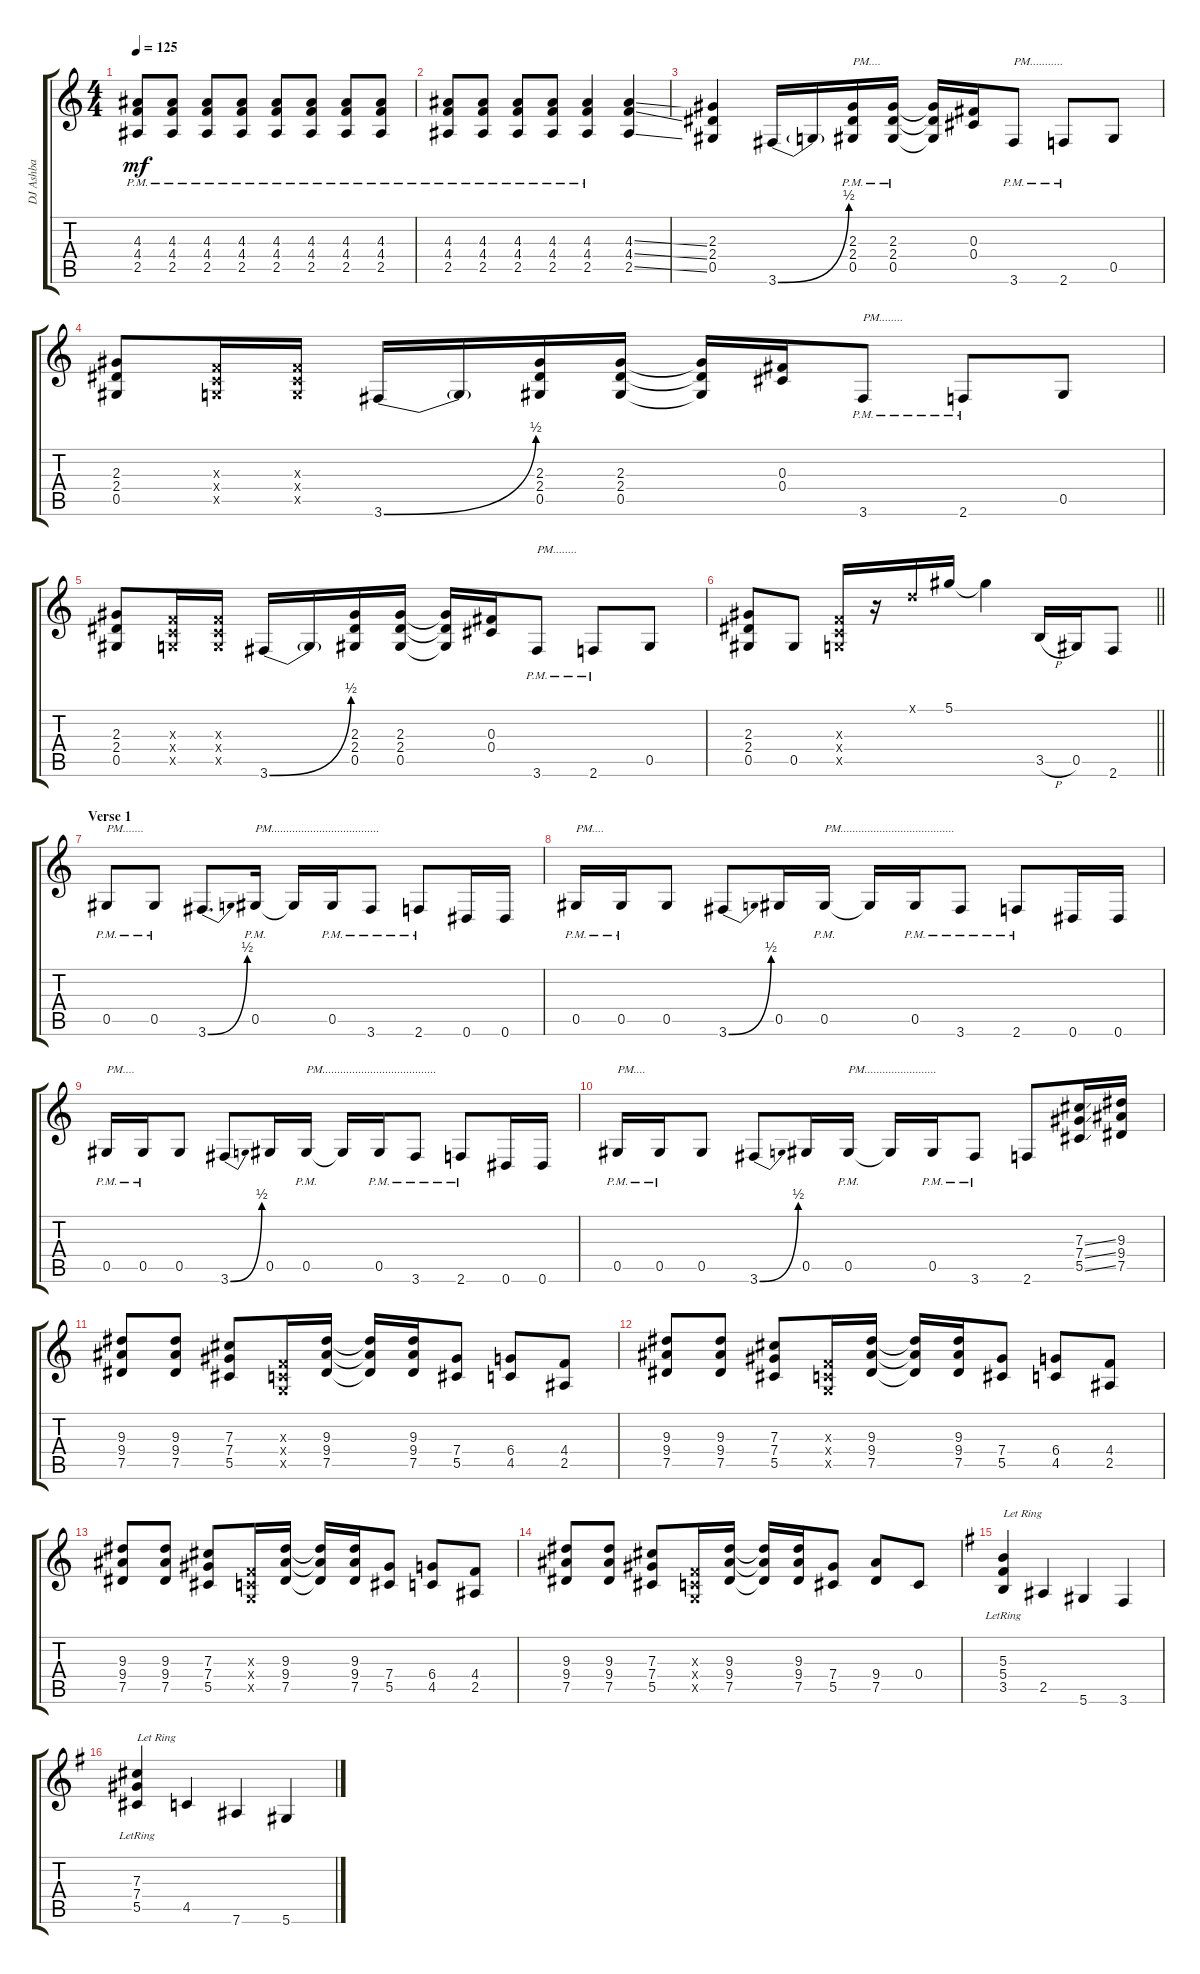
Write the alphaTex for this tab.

\track ("DJ Ashba" "DJ Ashba") {instrument overdrivenguitar}
\staff {score tabs}
\tuning (Eb4 Bb3 Gb3 Db3 Ab2 Eb2) {hide}
\ts (4 4)
\tempo 125
\clef g2
\ks c
(4.3{pm} 4.4{pm} 2.5{pm}).8{dy mf} (4.3{pm} 4.4{pm} 2.5{pm}).8 (4.3{pm} 4.4{pm} 2.5{pm}).8 (4.3{pm} 4.4{pm} 2.5{pm}).8 (4.3{pm} 4.4{pm} 2.5{pm}).8 (4.3{pm} 4.4{pm} 2.5{pm}).8 (4.3{pm} 4.4{pm} 2.5{pm}).8 (4.3{pm} 4.4{pm} 2.5{pm}).8 |
(4.3{pm} 4.4{pm} 2.5{pm}).8 (4.3{pm} 4.4{pm} 2.5{pm}).8 (4.3{pm} 4.4{pm} 2.5{pm}).8 (4.3{pm} 4.4{pm} 2.5{pm}).8 (4.3{pm} 4.4{pm} 2.5{pm}).4 (4.3{ss} 4.4{ss} 2.5{ss}).4 |
(2.3 2.4 0.5).4 3.6{be (bend 0 0 60 2)}.16 3.6{t}.16 (2.3{pm} 2.4{pm} 0.5{pm}).16{txt "PM...."} (2.3{pm} 2.4{pm} 0.5{pm}).16 (2.3{t} 2.4{t} 0.5{t}).16 (0.3 0.4).16 3.6{pm}.8{txt "PM..........."} 2.6{pm}.8 0.5.8 |
(2.3 2.4 0.5).8 (-1.3{x} -1.4{x} -1.5{x}).16 (-1.3{x} -1.4{x} -1.5{x}).16 3.6{be (bend 0 0 60 2)}.16 3.6{t}.16 (2.3 2.4 0.5).16 (2.3 2.4 0.5).16 (2.3{t} 2.4{t} 0.5{t}).16 (0.3 0.4).16 3.6{pm}.8{txt "PM........"} 2.6{pm}.8 0.5.8 |
(2.3 2.4 0.5).8 (-1.3{x} -1.4{x} -1.5{x}).16 (-1.3{x} -1.4{x} -1.5{x}).16 3.6{be (bend 0 0 60 2)}.16 3.6{t}.16 (2.3 2.4 0.5).16 (2.3 2.4 0.5).16 (2.3{t} 2.4{t} 0.5{t}).16 (0.3 0.4).16 3.6{pm}.8{txt "PM........"} 2.6{pm}.8 0.5.8 |
\barLineRight lightlight
(2.3 2.4 0.5).8 0.5.8 (-1.3{x} -1.4{x} -1.5{x}).16 r.16 -1.1{x}.16 5.1.16 5.1{t}.4 3.5{h}.16 0.5.16 2.6.8 |
\section ("" "Verse 1 ")
0.5{pm}.8{txt "PM......."} 0.5{pm}.8 3.6{be (bend 0 0 60 2)}.8{d} 0.5{pm}.16{txt "PM...................................."} 0.5{t}.16 0.5{pm}.16 3.6{pm}.8 2.6{pm}.8 0.6.16 0.6.16 |
0.5{pm}.16{txt "PM...."} 0.5{pm}.16 0.5.8 3.6{be (bend 0 0 60 2)}.8 0.5.16 0.5{pm}.16{txt "PM......................................"} 0.5{t}.16 0.5{pm}.16 3.6{pm}.8 2.6{pm}.8 0.6.16 0.6.16 |
0.5{pm}.16{txt "PM...."} 0.5{pm}.16 0.5.8 3.6{be (bend 0 0 60 2)}.8 0.5.16 0.5{pm}.16{txt "PM......................................"} 0.5{t}.16 0.5{pm}.16 3.6{pm}.8 2.6{pm}.8 0.6.16 0.6.16 |
0.5{pm}.16{txt "PM...."} 0.5{pm}.16 0.5.8 3.6{be (bend 0 0 60 2)}.8 0.5.16 0.5{pm}.16{txt "PM........................"} 0.5{t}.16 0.5{pm}.16 3.6{pm}.8 2.6.8 (7.3{ss} 7.4{ss} 5.5{ss}).16 (9.3 9.4 7.5).16 |
(9.3 9.4 7.5).8 (9.3 9.4 7.5).8 (7.3 7.4 5.5).8 (-1.3{x} -1.4{x} -1.5{x}).16 (9.3 9.4 7.5).16 (9.3{t} 9.4{t} 7.5{t}).16 (9.3 9.4 7.5).16 (7.4 5.5).8 (6.4 4.5).8 (4.4 2.5).8 |
(9.3 9.4 7.5).8 (9.3 9.4 7.5).8 (7.3 7.4 5.5).8 (-1.3{x} -1.4{x} -1.5{x}).16 (9.3 9.4 7.5).16 (9.3{t} 9.4{t} 7.5{t}).16 (9.3 9.4 7.5).16 (7.4 5.5).8 (6.4 4.5).8 (4.4 2.5).8 |
(9.3 9.4 7.5).8 (9.3 9.4 7.5).8 (7.3 7.4 5.5).8 (-1.3{x} -1.4{x} -1.5{x}).16 (9.3 9.4 7.5).16 (9.3{t} 9.4{t} 7.5{t}).16 (9.3 9.4 7.5).16 (7.4 5.5).8 (6.4 4.5).8 (4.4 2.5).8 |
(9.3 9.4 7.5).8 (9.3 9.4 7.5).8 (7.3 7.4 5.5).8 (-1.3{x} -1.4{x} -1.5{x}).16 (9.3 9.4 7.5).16 (9.3{t} 9.4{t} 7.5{t}).16 (9.3 9.4 7.5).16 (7.4 5.5).8 (9.4 7.5).8 0.4.8 |
\ks g
(5.3{lr} 5.4{lr} 3.5{lr}).4{txt "Let Ring"} 2.5.4 5.6.4 3.6.4 |
(7.3{lr} 7.4{lr} 5.5{lr}).4{txt "Let Ring"} 4.5.4 7.6.4 5.6.4
